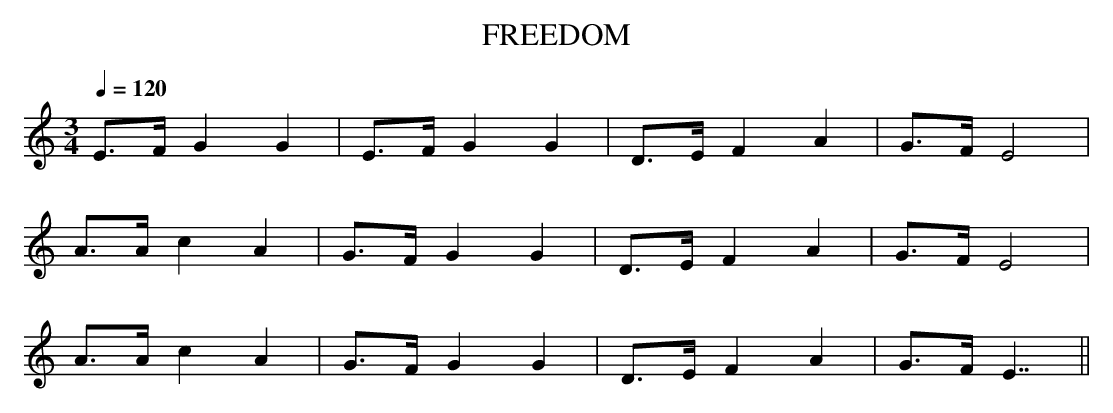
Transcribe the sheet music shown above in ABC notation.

X:1
T:FREEDOM
M:3/4
Q:1/4=120
K:C
E3/2F/2G2G2|E3/2F/2G2G2|D3/2E/2F2A2|G3/2F/2E4|
A3/2A/2c2A2|G3/2F/2G2G2|D3/2E/2F2A2|G3/2F/2E4|
A3/2A/2c2A2|G3/2F/2G2G2|D3/2E/2F2A2|G3/2F/2E7/2||
